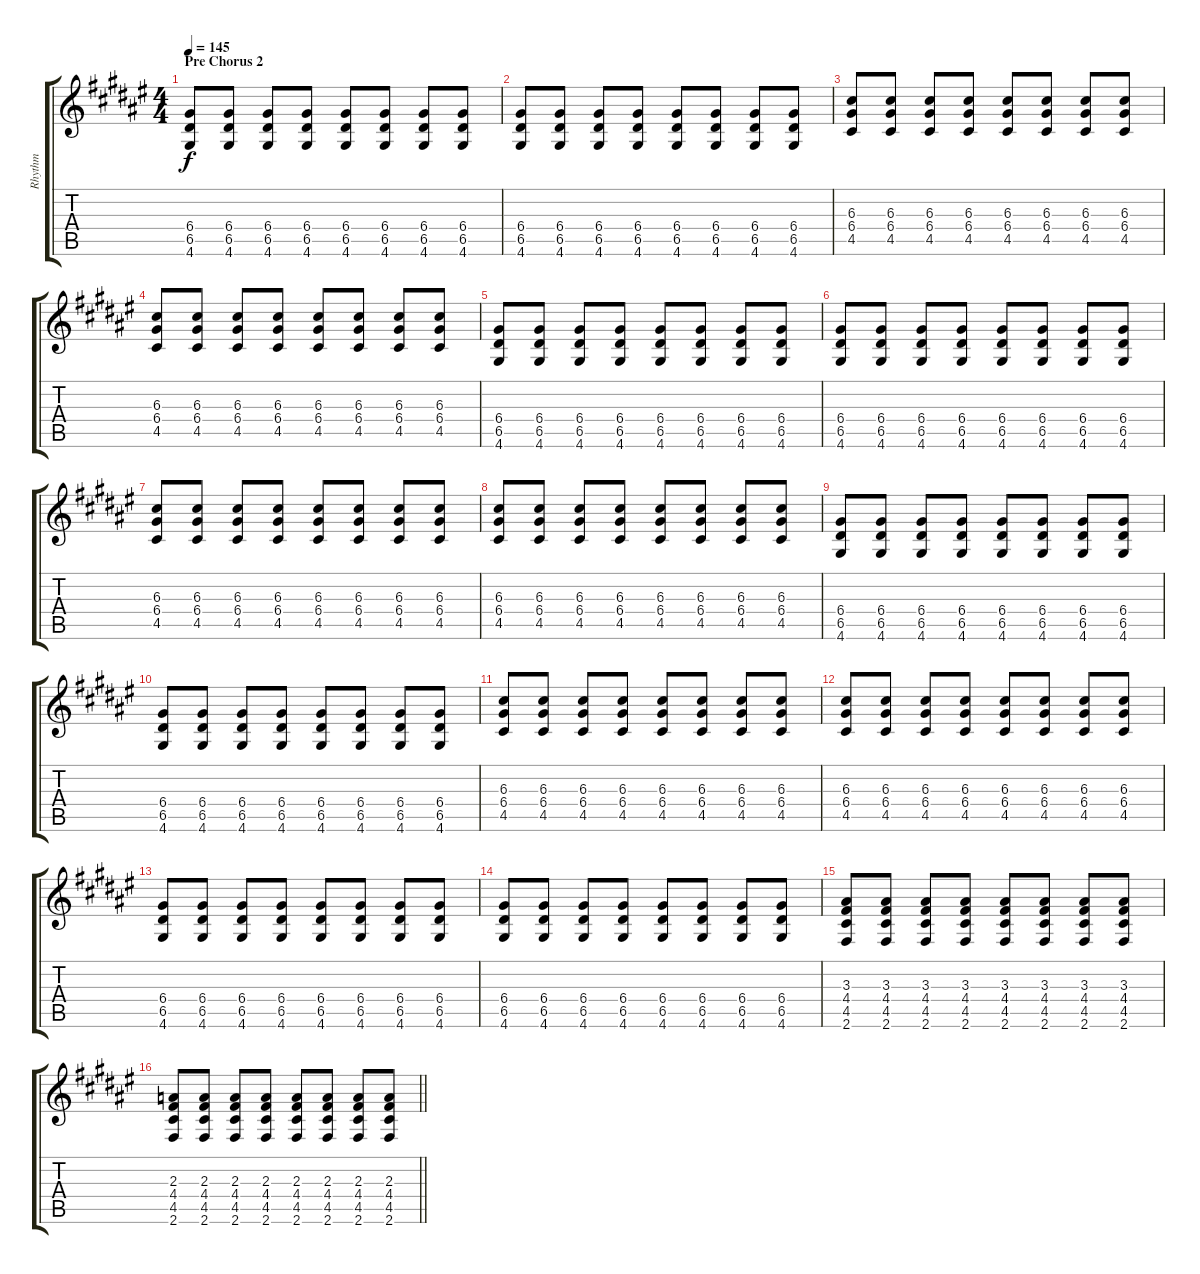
\track ("Rhythm" "Rhythm") {instrument electricguitarclean}
\staff {score tabs}
\tuning (E4 B3 G3 D3 A2 E2) {hide}
\ts (4 4)
\section ("" "Pre Chorus 2")
\tempo 145
\clef g2
\ks f#
(6.4 6.5 4.6).8{dy f} (6.4 6.5 4.6).8 (6.4 6.5 4.6).8 (6.4 6.5 4.6).8 (6.4 6.5 4.6).8 (6.4 6.5 4.6).8 (6.4 6.5 4.6).8 (6.4 6.5 4.6).8 |
(6.4 6.5 4.6).8 (6.4 6.5 4.6).8 (6.4 6.5 4.6).8 (6.4 6.5 4.6).8 (6.4 6.5 4.6).8 (6.4 6.5 4.6).8 (6.4 6.5 4.6).8 (6.4 6.5 4.6).8 |
(6.3 6.4 4.5).8 (6.3 6.4 4.5).8 (6.3 6.4 4.5).8 (6.3 6.4 4.5).8 (6.3 6.4 4.5).8 (6.3 6.4 4.5).8 (6.3 6.4 4.5).8 (6.3 6.4 4.5).8 |
(6.3 6.4 4.5).8 (6.3 6.4 4.5).8 (6.3 6.4 4.5).8 (6.3 6.4 4.5).8 (6.3 6.4 4.5).8 (6.3 6.4 4.5).8 (6.3 6.4 4.5).8 (6.3 6.4 4.5).8 |
(6.4 6.5 4.6).8 (6.4 6.5 4.6).8 (6.4 6.5 4.6).8 (6.4 6.5 4.6).8 (6.4 6.5 4.6).8 (6.4 6.5 4.6).8 (6.4 6.5 4.6).8 (6.4 6.5 4.6).8 |
(6.4 6.5 4.6).8 (6.4 6.5 4.6).8 (6.4 6.5 4.6).8 (6.4 6.5 4.6).8 (6.4 6.5 4.6).8 (6.4 6.5 4.6).8 (6.4 6.5 4.6).8 (6.4 6.5 4.6).8 |
(6.3 6.4 4.5).8 (6.3 6.4 4.5).8 (6.3 6.4 4.5).8 (6.3 6.4 4.5).8 (6.3 6.4 4.5).8 (6.3 6.4 4.5).8 (6.3 6.4 4.5).8 (6.3 6.4 4.5).8 |
(6.3 6.4 4.5).8 (6.3 6.4 4.5).8 (6.3 6.4 4.5).8 (6.3 6.4 4.5).8 (6.3 6.4 4.5).8 (6.3 6.4 4.5).8 (6.3 6.4 4.5).8 (6.3 6.4 4.5).8 |
(6.4 6.5 4.6).8 (6.4 6.5 4.6).8 (6.4 6.5 4.6).8 (6.4 6.5 4.6).8 (6.4 6.5 4.6).8 (6.4 6.5 4.6).8 (6.4 6.5 4.6).8 (6.4 6.5 4.6).8 |
(6.4 6.5 4.6).8 (6.4 6.5 4.6).8 (6.4 6.5 4.6).8 (6.4 6.5 4.6).8 (6.4 6.5 4.6).8 (6.4 6.5 4.6).8 (6.4 6.5 4.6).8 (6.4 6.5 4.6).8 |
(6.3 6.4 4.5).8 (6.3 6.4 4.5).8 (6.3 6.4 4.5).8 (6.3 6.4 4.5).8 (6.3 6.4 4.5).8 (6.3 6.4 4.5).8 (6.3 6.4 4.5).8 (6.3 6.4 4.5).8 |
(6.3 6.4 4.5).8 (6.3 6.4 4.5).8 (6.3 6.4 4.5).8 (6.3 6.4 4.5).8 (6.3 6.4 4.5).8 (6.3 6.4 4.5).8 (6.3 6.4 4.5).8 (6.3 6.4 4.5).8 |
(6.4 6.5 4.6).8 (6.4 6.5 4.6).8 (6.4 6.5 4.6).8 (6.4 6.5 4.6).8 (6.4 6.5 4.6).8 (6.4 6.5 4.6).8 (6.4 6.5 4.6).8 (6.4 6.5 4.6).8 |
(6.4 6.5 4.6).8 (6.4 6.5 4.6).8 (6.4 6.5 4.6).8 (6.4 6.5 4.6).8 (6.4 6.5 4.6).8 (6.4 6.5 4.6).8 (6.4 6.5 4.6).8 (6.4 6.5 4.6).8 |
(3.3 4.4 4.5 2.6).8 (3.3 4.4 4.5 2.6).8 (3.3 4.4 4.5 2.6).8 (3.3 4.4 4.5 2.6).8 (3.3 4.4 4.5 2.6).8 (3.3 4.4 4.5 2.6).8 (3.3 4.4 4.5 2.6).8 (3.3 4.4 4.5 2.6).8 |
\barLineRight lightlight
(2.3 4.4 4.5 2.6).8 (2.3 4.4 4.5 2.6).8 (2.3 4.4 4.5 2.6).8 (2.3 4.4 4.5 2.6).8 (2.3 4.4 4.5 2.6).8 (2.3 4.4 4.5 2.6).8 (2.3 4.4 4.5 2.6).8 (2.3 4.4 4.5 2.6).8
